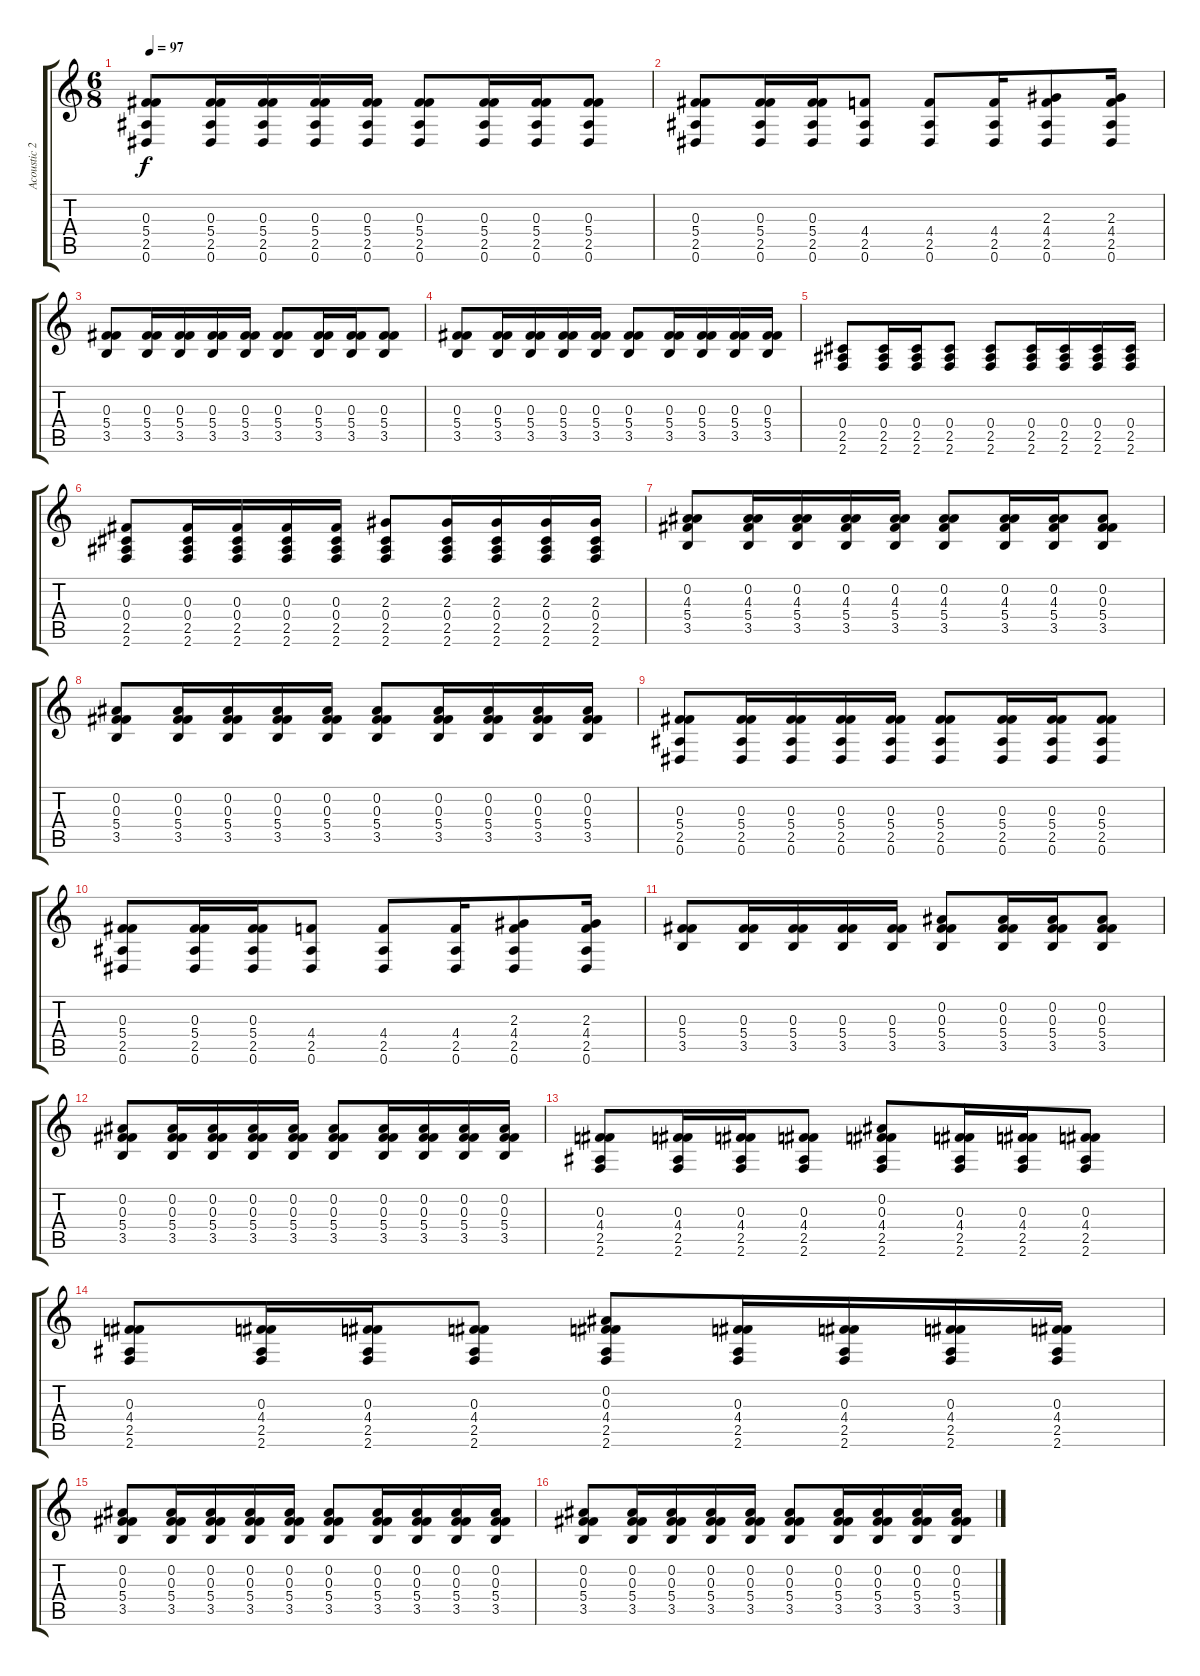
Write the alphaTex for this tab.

\track ("Acoustic 2" "Acoustic 2") {instrument acousticguitarnylon}
\staff {score tabs}
\tuning (Eb4 Bb3 Gb3 Db3 Ab2 Eb2) {hide}
\ts (6 8)
\tempo 97
\clef g2
\ks c
(0.3 5.4 2.5 0.6).8{dy f instrument acousticguitarnylon} (0.3 5.4 2.5 0.6).16 (0.3 5.4 2.5 0.6).16 (0.3 5.4 2.5 0.6).16 (0.3 5.4 2.5 0.6).16 (0.3 5.4 2.5 0.6).8 (0.3 5.4 2.5 0.6).16 (0.3 5.4 2.5 0.6).16 (0.3 5.4 2.5 0.6).8 |
(0.3 5.4 2.5 0.6).8 (0.3 5.4 2.5 0.6).16 (0.3 5.4 2.5 0.6).16 (4.4 2.5 0.6).8 (4.4 2.5 0.6).8 (4.4 2.5 0.6).16 (2.3 4.4 2.5 0.6).8 (2.3 4.4 2.5 0.6).16 |
(0.3 5.4 3.5).8 (0.3 5.4 3.5).16 (0.3 5.4 3.5).16 (0.3 5.4 3.5).16 (0.3 5.4 3.5).16 (0.3 5.4 3.5).8 (0.3 5.4 3.5).16 (0.3 5.4 3.5).16 (0.3 5.4 3.5).8 |
(0.3 5.4 3.5).8 (0.3 5.4 3.5).16 (0.3 5.4 3.5).16 (0.3 5.4 3.5).16 (0.3 5.4 3.5).16 (0.3 5.4 3.5).8 (0.3 5.4 3.5).16 (0.3 5.4 3.5).16 (0.3 5.4 3.5).16 (0.3 5.4 3.5).16 |
(0.4 2.5 2.6).8 (0.4 2.5 2.6).16 (0.4 2.5 2.6).16 (0.4 2.5 2.6).8 (0.4 2.5 2.6).8 (0.4 2.5 2.6).16 (0.4 2.5 2.6).16 (0.4 2.5 2.6).16 (0.4 2.5 2.6).16 |
(0.3 0.4 2.5 2.6).8 (0.3 0.4 2.5 2.6).16 (0.3 0.4 2.5 2.6).16 (0.3 0.4 2.5 2.6).16 (0.3 0.4 2.5 2.6).16 (2.3 0.4 2.5 2.6).8 (2.3 0.4 2.5 2.6).16 (2.3 0.4 2.5 2.6).16 (2.3 0.4 2.5 2.6).16 (2.3 0.4 2.5 2.6).16 |
(0.2 4.3 5.4 3.5).8 (0.2 4.3 5.4 3.5).16 (0.2 4.3 5.4 3.5).16 (0.2 4.3 5.4 3.5).16 (0.2 4.3 5.4 3.5).16 (0.2 4.3 5.4 3.5).8 (0.2 4.3 5.4 3.5).16 (0.2 4.3 5.4 3.5).16 (0.2 0.3 5.4 3.5).8 |
(0.2 0.3 5.4 3.5).8 (0.2 0.3 5.4 3.5).16 (0.2 0.3 5.4 3.5).16 (0.2 0.3 5.4 3.5).16 (0.2 0.3 5.4 3.5).16 (0.2 0.3 5.4 3.5).8 (0.2 0.3 5.4 3.5).16 (0.2 0.3 5.4 3.5).16 (0.2 0.3 5.4 3.5).16 (0.2 0.3 5.4 3.5).16 |
(0.3 5.4 2.5 0.6).8 (0.3 5.4 2.5 0.6).16 (0.3 5.4 2.5 0.6).16 (0.3 5.4 2.5 0.6).16 (0.3 5.4 2.5 0.6).16 (0.3 5.4 2.5 0.6).8 (0.3 5.4 2.5 0.6).16 (0.3 5.4 2.5 0.6).16 (0.3 5.4 2.5 0.6).8 |
(0.3 5.4 2.5 0.6).8 (0.3 5.4 2.5 0.6).16 (0.3 5.4 2.5 0.6).16 (4.4 2.5 0.6).8 (4.4 2.5 0.6).8 (4.4 2.5 0.6).16 (2.3 4.4 2.5 0.6).8 (2.3 4.4 2.5 0.6).16 |
(0.3 5.4 3.5).8 (0.3 5.4 3.5).16 (0.3 5.4 3.5).16 (0.3 5.4 3.5).16 (0.3 5.4 3.5).16 (0.2 0.3 5.4 3.5).8 (0.2 0.3 5.4 3.5).16 (0.2 0.3 5.4 3.5).16 (0.2 0.3 5.4 3.5).8 |
(0.2 0.3 5.4 3.5).8 (0.2 0.3 5.4 3.5).16 (0.2 0.3 5.4 3.5).16 (0.2 0.3 5.4 3.5).16 (0.2 0.3 5.4 3.5).16 (0.2 0.3 5.4 3.5).8 (0.2 0.3 5.4 3.5).16 (0.2 0.3 5.4 3.5).16 (0.2 0.3 5.4 3.5).16 (0.2 0.3 5.4 3.5).16 |
(0.3 4.4 2.5 2.6).8 (0.3 4.4 2.5 2.6).16 (0.3 4.4 2.5 2.6).16 (0.3 4.4 2.5 2.6).8 (0.2 0.3 4.4 2.5 2.6).8 (0.3 4.4 2.5 2.6).16 (0.3 4.4 2.5 2.6).16 (0.3 4.4 2.5 2.6).8 |
(0.3 4.4 2.5 2.6).8 (0.3 4.4 2.5 2.6).16 (0.3 4.4 2.5 2.6).16 (0.3 4.4 2.5 2.6).8 (0.2 0.3 4.4 2.5 2.6).8 (0.3 4.4 2.5 2.6).16 (0.3 4.4 2.5 2.6).16 (0.3 4.4 2.5 2.6).16 (0.3 4.4 2.5 2.6).16 |
(0.2 0.3 5.4 3.5).8 (0.2 0.3 5.4 3.5).16 (0.2 0.3 5.4 3.5).16 (0.2 0.3 5.4 3.5).16 (0.2 0.3 5.4 3.5).16 (0.2 0.3 5.4 3.5).8 (0.2 0.3 5.4 3.5).16 (0.2 0.3 5.4 3.5).16 (0.2 0.3 5.4 3.5).16 (0.2 0.3 5.4 3.5).16 |
(0.2 0.3 5.4 3.5).8 (0.2 0.3 5.4 3.5).16 (0.2 0.3 5.4 3.5).16 (0.2 0.3 5.4 3.5).16 (0.2 0.3 5.4 3.5).16 (0.2 0.3 5.4 3.5).8 (0.2 0.3 5.4 3.5).16 (0.2 0.3 5.4 3.5).16 (0.2 0.3 5.4 3.5).16 (0.2 0.3 5.4 3.5).16
